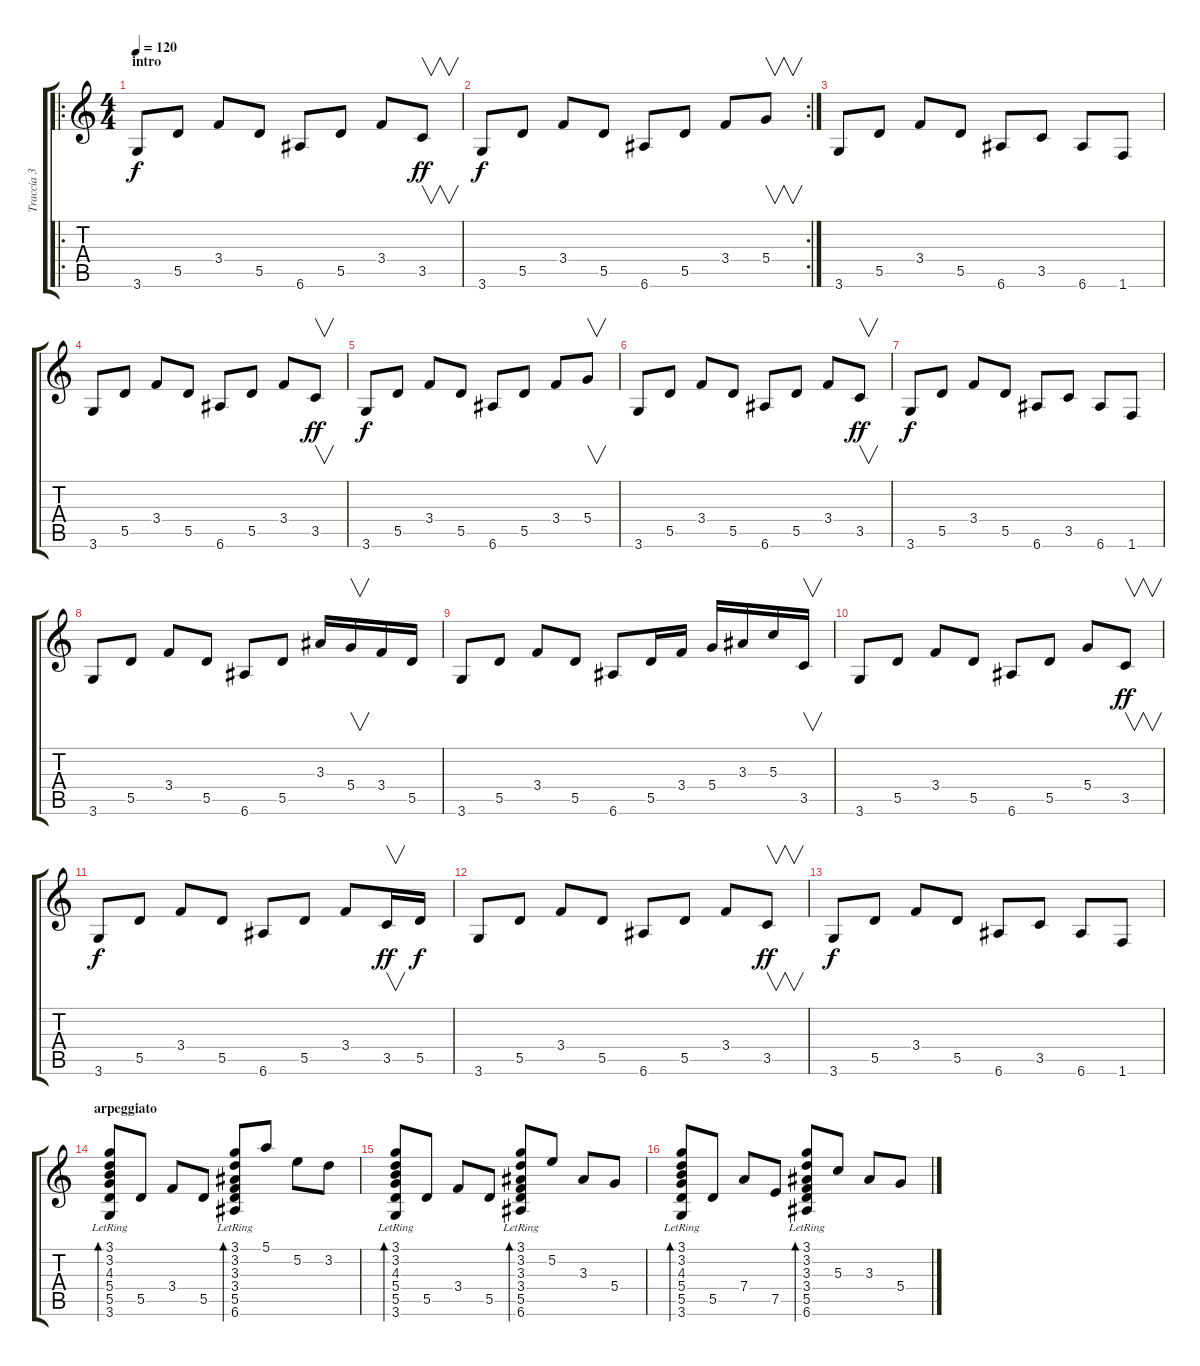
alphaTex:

\track ("Traccia 3" "Traccia 3") {instrument acousticguitarnylon}
\staff {score tabs}
\tuning (E4 B3 G3 D3 A2 E2) {hide}
\ro
\ts (4 4)
\section ("" "intro")
\tempo 120
\clef g2
\ks c
3.6.8{dy f instrument acousticguitarnylon} 5.5.8 3.4.8 5.5.8 6.6.8 5.5.8 3.4.8 3.5.8{v dy ff} |
\rc 2
3.6.8{dy f} 5.5.8 3.4.8 5.5.8 6.6.8 5.5.8 3.4.8 5.4.8{v} |
3.6.8 5.5.8 3.4.8 5.5.8 6.6.8 3.5.8 6.6.8 1.6.8 |
3.6.8 5.5.8 3.4.8 5.5.8 6.6.8 5.5.8 3.4.8 3.5.8{v dy ff} |
3.6.8{dy f} 5.5.8 3.4.8 5.5.8 6.6.8 5.5.8 3.4.8 5.4.8{v} |
3.6.8 5.5.8 3.4.8 5.5.8 6.6.8 5.5.8 3.4.8 3.5.8{v dy ff} |
3.6.8{dy f} 5.5.8 3.4.8 5.5.8 6.6.8 3.5.8 6.6.8 1.6.8 |
3.6.8 5.5.8 3.4.8 5.5.8 6.6.8 5.5.8 3.3.16 5.4.16{v} 3.4.16 5.5.16 |
3.6.8 5.5.8 3.4.8 5.5.8 6.6.8 5.5.16 3.4.16 5.4.16 3.3.16 5.3.16 3.5.16{v} |
3.6.8 5.5.8 3.4.8 5.5.8 6.6.8 5.5.8 5.4.8 3.5.8{v dy ff} |
3.6.8{dy f} 5.5.8 3.4.8 5.5.8 6.6.8 5.5.8 3.4.8 3.5.16{v dy ff} 5.5.16{dy f} |
3.6.8 5.5.8 3.4.8 5.5.8 6.6.8 5.5.8 3.4.8 3.5.8{v dy ff} |
3.6.8{dy f} 5.5.8 3.4.8 5.5.8 6.6.8 3.5.8 6.6.8 1.6.8 |
\section ("" "arpeggiato")
(3.1{lr} 3.2{lr} 4.3{lr} 5.4{lr} 5.5{lr} 3.6{lr}).8{bd 120} 5.5.8 3.4.8 5.5.8 (3.1{lr} 3.2{lr} 3.3{lr} 3.4{lr} 5.5{lr} 6.6{lr}).8{bd 120} 5.1.8 5.2.8 3.2.8 |
(3.1{lr} 3.2{lr} 4.3{lr} 5.4{lr} 5.5{lr} 3.6{lr}).8{bd 120} 5.5.8 3.4.8 5.5.8 (3.1{lr} 3.2{lr} 3.3{lr} 3.4{lr} 5.5{lr} 6.6{lr}).8{bd 120} 5.2.8 3.3.8 5.4.8 |
(3.1{lr} 3.2{lr} 4.3{lr} 5.4{lr} 5.5{lr} 3.6{lr}).8{bd 120} 5.5.8 7.4.8 7.5.8 (3.1{lr} 3.2{lr} 3.3{lr} 3.4{lr} 5.5{lr} 6.6{lr}).8{bd 120} 5.3.8 3.3.8 5.4.8
